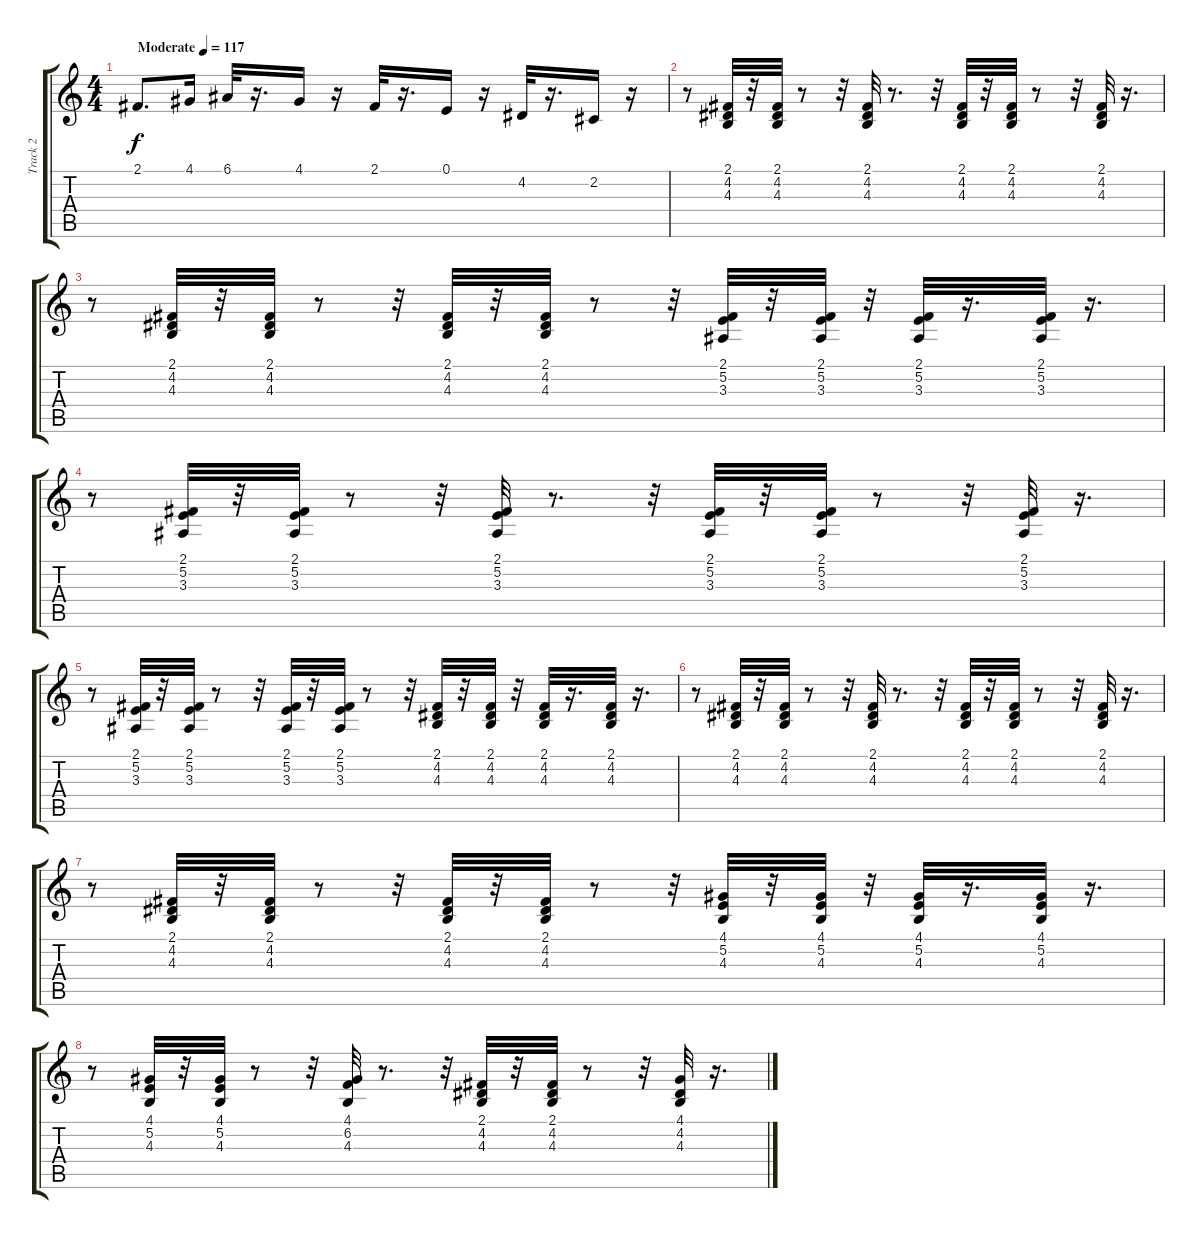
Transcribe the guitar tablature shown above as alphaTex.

\track ("Track 2" "Track 2") {instrument accordion}
\staff {score tabs}
\tuning (E4 B3 G3 D3 A2 E2) {hide}
\ts (4 4)
\tempo (117 "Moderate")
\clef g2
\ks c
2.1.8{d dy f instrument accordion} 4.1.16 6.1.32 r.16{d} 4.1.16 r.16 2.1.32 r.16{d} 0.1.16 r.16 4.2.32 r.16{d} 2.2.16 r.16 |
r.8 (2.1 4.2 4.3).32 r.32 (2.1 4.2 4.3).32 r.8 r.32 (2.1 4.2 4.3).32 r.8{d} r.32 (2.1 4.2 4.3).32 r.32 (2.1 4.2 4.3).32 r.8 r.32 (2.1 4.2 4.3).32 r.16{d} |
r.8 (2.1 4.2 4.3).32 r.32 (2.1 4.2 4.3).32 r.8 r.32 (2.1 4.2 4.3).32 r.32 (2.1 4.2 4.3).32 r.8 r.32 (2.1 5.2 3.3).32 r.32 (2.1 5.2 3.3).32 r.32 (2.1 5.2 3.3).32 r.16{d} (2.1 5.2 3.3).32 r.16{d} |
r.8 (2.1 5.2 3.3).32 r.32 (2.1 5.2 3.3).32 r.8 r.32 (2.1 5.2 3.3).32 r.8{d} r.32 (2.1 5.2 3.3).32 r.32 (2.1 5.2 3.3).32 r.8 r.32 (2.1 5.2 3.3).32 r.16{d} |
r.8 (2.1 5.2 3.3).32 r.32 (2.1 5.2 3.3).32 r.8 r.32 (2.1 5.2 3.3).32 r.32 (2.1 5.2 3.3).32 r.8 r.32 (2.1 4.2 4.3).32 r.32 (2.1 4.2 4.3).32 r.32 (2.1 4.2 4.3).32 r.16{d} (2.1 4.2 4.3).32 r.16{d} |
r.8 (2.1 4.2 4.3).32 r.32 (2.1 4.2 4.3).32 r.8 r.32 (2.1 4.2 4.3).32 r.8{d} r.32 (2.1 4.2 4.3).32 r.32 (2.1 4.2 4.3).32 r.8 r.32 (2.1 4.2 4.3).32 r.16{d} |
r.8 (2.1 4.2 4.3).32 r.32 (2.1 4.2 4.3).32 r.8 r.32 (2.1 4.2 4.3).32 r.32 (2.1 4.2 4.3).32 r.8 r.32 (4.1 5.2 4.3).32 r.32 (4.1 5.2 4.3).32 r.32 (4.1 5.2 4.3).32 r.16{d} (4.1 5.2 4.3).32 r.16{d} |
r.8 (4.1 5.2 4.3).32 r.32 (4.1 5.2 4.3).32 r.8 r.32 (4.1 6.2 4.3).32 r.8{d} r.32 (2.1 4.2 4.3).32 r.32 (2.1 4.2 4.3).32 r.8 r.32 (4.1 4.2 4.3).32 r.16{d}
